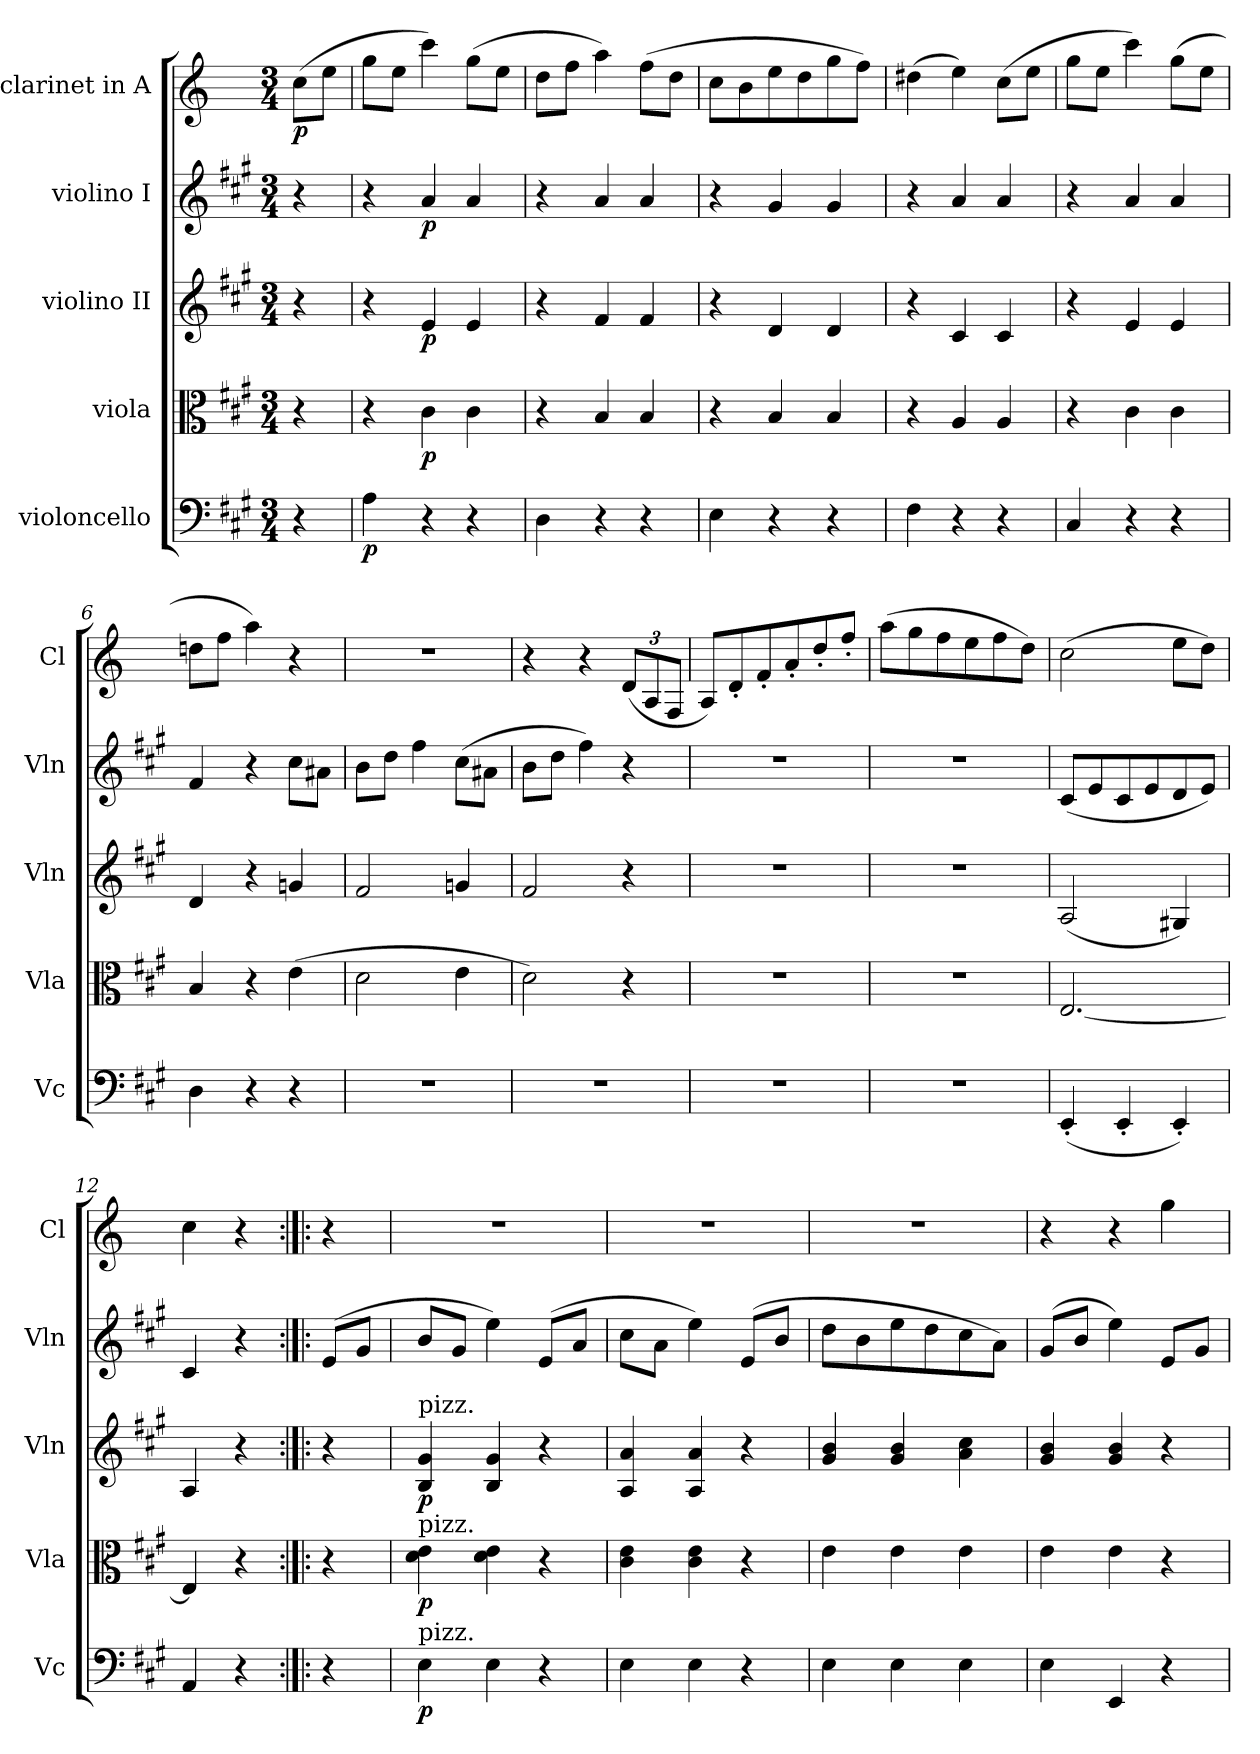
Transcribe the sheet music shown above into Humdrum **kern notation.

**kern	**dynam	**kern	**dynam	**kern	**dynam	**kern	**dynam	**kern	**dynam
*part5	*part5	*part4	*part4	*part3	*part3	*part2	*part2	*part1	*part1
*staff5	*staff5	*staff4	*staff4	*staff3	*staff3	*staff2	*staff2	*staff1	*staff1
*I"violoncello	*	*I"viola	*	*I"violino II	*	*I"violino I	*	*I"clarinet in A	*
*I'Vc	*	*I'Vla	*	*I'Vln	*	*I'Vln	*	*I'Cl	*
*clefF4	*	*clefC3	*	*clefG2	*	*clefG2	*	*clefG2	*
*	*	*	*	*	*	*	*	*ITrd2c3	*
*k[f#c#g#]	*	*k[f#c#g#]	*	*k[f#c#g#]	*	*k[f#c#g#]	*	*k[f#c#g#]	*
*A:	*	*A:	*	*A:	*	*A:	*	*A:	*
*M3/4	*	*M3/4	*	*M3/4	*	*M3/4	*	*M3/4	*
=	=	=	=	=	=	=	=	=	=
!	!	!	!	!	!	!	!	!	!LO:DY:b
4r	.	4r	.	4r	.	4r	.	(>8a\L	p
.	.	.	.	.	.	.	.	8cc#\J	.
=1	=1	=1	=1	=1	=1	=1	=1	=1	=1
!	!LO:DY:b	!	!	!	!	!	!	!	!
4A\	p	4r	.	4r	.	4r	.	8ee\L	.
.	.	.	.	.	.	.	.	8cc#\J	.
!	!	!	!LO:DY:b	!	!LO:DY:b	!	!LO:DY:b	!	!
4r	.	4c#\	p	4e/	p	4a/	p	4aa\)	.
4r	.	4c#\	.	4e/	.	4a/	.	(>8ee\L	.
.	.	.	.	.	.	.	.	8cc#\J	.
=2	=2	=2	=2	=2	=2	=2	=2	=2	=2
4D\	.	4r	.	4r	.	4r	.	8b\L	.
.	.	.	.	.	.	.	.	8dd\J	.
4r	.	4B/	.	4f#/	.	4a/	.	4ff#\)	.
4r	.	4B/	.	4f#/	.	4a/	.	(>8dd\L	.
.	.	.	.	.	.	.	.	8b\J	.
=3	=3	=3	=3	=3	=3	=3	=3	=3	=3
4E\	.	4r	.	4r	.	4r	.	8a\L	.
.	.	.	.	.	.	.	.	8g#\	.
4r	.	4B/	.	4d/	.	4g#/	.	8cc#\	.
.	.	.	.	.	.	.	.	8b\	.
4r	.	4B/	.	4d/	.	4g#/	.	8ee\	.
.	.	.	.	.	.	.	.	8dd\J)	.
=4	=4	=4	=4	=4	=4	=4	=4	=4	=4
4F#\	.	4r	.	4r	.	4r	.	(>4b#X\	.
4r	.	4A/	.	4c#/	.	4a/	.	4cc#\)	.
4r	.	4A/	.	4c#/	.	4a/	.	(>8a\L	.
.	.	.	.	.	.	.	.	8cc#\J	.
=5	=5	=5	=5	=5	=5	=5	=5	=5	=5
4C#/	.	4r	.	4r	.	4r	.	8ee\L	.
.	.	.	.	.	.	.	.	8cc#\J	.
4r	.	4c#\	.	4e/	.	4a/	.	4aa\)	.
4r	.	4c#\	.	4e/	.	4a/	.	(>8ee\L	.
.	.	.	.	.	.	.	.	8cc#\J	.
=6	=6	=6	=6	=6	=6	=6	=6	=6	=6
4D\	.	4B/	.	4d/	.	4f#/	.	8bn\L	.
.	.	.	.	.	.	.	.	8dd\J	.
4r	.	4r	.	4r	.	4r	.	4ff#\)	.
4r	.	(>4e\	.	4gn/	.	8cc#\L	.	4r	.
.	.	.	.	.	.	8a#X\J	.	.	.
=7	=7	=7	=7	=7	=7	=7	=7	=7	=7
2.r	.	2d\	.	2f#/	.	8b\L	.	2.r	.
.	.	.	.	.	.	8dd\J	.	.	.
.	.	.	.	.	.	4ff#\)	.	.	.
.	.	4e\	.	4gn/	.	(>8cc#\L	.	.	.
.	.	.	.	.	.	8a#X\J	.	.	.
!!LO:LB:g=z
=8	=8	=8	=8	=8	=8	=8	=8	=8	=8
2.r	.	2d\)	.	2f#/)	.	8b\L	.	4r	.
.	.	.	.	.	.	8dd\J	.	.	.
.	.	.	.	.	.	4ff#\)	.	4r	.
.	.	4r	.	4r	.	4r	.	(<12B/L	.
.	.	.	.	.	.	.	.	12F#/	.
.	.	.	.	.	.	.	.	12D/J	.
=9	=9	=9	=9	=9	=9	=9	=9	=9	=9
2.r	.	2.r	.	2.r	.	2.r	.	8F#/L)	.
.	.	.	.	.	.	.	.	8B'</	.
.	.	.	.	.	.	.	.	8d'</	.
.	.	.	.	.	.	.	.	8f#'</	.
.	.	.	.	.	.	.	.	8b'</	.
.	.	.	.	.	.	.	.	8dd'</J	.
=10	=10	=10	=10	=10	=10	=10	=10	=10	=10
2.r	.	2.r	.	2.r	.	2.r	.	(>8ff#\L	.
.	.	.	.	.	.	.	.	8ee\	.
.	.	.	.	.	.	.	.	8dd\	.
.	.	.	.	.	.	.	.	8cc#\	.
.	.	.	.	.	.	.	.	8dd\	.
.	.	.	.	.	.	.	.	8b\J)	.
=11	=11	=11	=11	=11	=11	=11	=11	=11	=11
(<4EE'</	.	[2.E/	.	(<2A/	.	(<8c#/L	.	(>2a\	.
.	.	.	.	.	.	8e/	.	.	.
4EE'</	.	.	.	.	.	8c#/	.	.	.
.	.	.	.	.	.	8e/	.	.	.
4EE'</)	.	.	.	4G#X/)	.	8d/	.	8cc#\L	.
.	.	.	.	.	.	8e/J)	.	8b\J)	.
=12	=12	=12	=12	=12	=12	=12	=12	=12	=12
4AA/	.	4E/]	.	4A/	.	4c#/	.	4a\	.
4r	.	4r	.	4r	.	4r	.	4r	.
=12X1:|!|:	=12X1:|!|:	=12X1:|!|:	=12X1:|!|:	=12X1:|!|:	=12X1:|!|:	=12X1:|!|:	=12X1:|!|:	=12X1:|!|:	=12X1:|!|:
4r	.	4r	.	4r	.	(>8e/L	.	4r	.
.	.	.	.	.	.	8g#/J	.	.	.
=13	=13	=13	=13	=13	=13	=13	=13	=13	=13
!	!	!	!	!LO:TX:a:t=pizz.	!	!	!	!	!
!	!	!LO:TX:a:t=pizz.	!	!	!	!	!	!	!
!LO:TX:a:t=pizz.	!	!	!	!	!	!	!	!	!
!	!LO:DY:b	!	!LO:DY:b	!	!LO:DY:b	!	!	!	!
4E\	p	4d\ 4e\	p	4B/ 4g#/	p	8b/L	.	2.r	.
.	.	.	.	.	.	8g#/J	.	.	.
4E\	.	4d\ 4e\	.	4B/ 4g#/	.	4ee\)	.	.	.
4r	.	4r	.	4r	.	(>8e/L	.	.	.
.	.	.	.	.	.	8a/J	.	.	.
=14	=14	=14	=14	=14	=14	=14	=14	=14	=14
4E\	.	4c#\ 4e\	.	4A/ 4a/	.	8cc#\L	.	2.r	.
.	.	.	.	.	.	8a\J	.	.	.
4E\	.	4c#\ 4e\	.	4A/ 4a/	.	4ee\)	.	.	.
4r	.	4r	.	4r	.	(>8e/L	.	.	.
.	.	.	.	.	.	8b/J	.	.	.
=15	=15	=15	=15	=15	=15	=15	=15	=15	=15
4E\	.	4e\	.	4g#/ 4b/	.	8dd\L	.	2.r	.
.	.	.	.	.	.	8b\	.	.	.
4E\	.	4e\	.	4g#/ 4b/	.	8ee\	.	.	.
.	.	.	.	.	.	8dd\	.	.	.
4E\	.	4e\	.	4a\ 4cc#\	.	8cc#\	.	.	.
.	.	.	.	.	.	8a\J)	.	.	.
=16	=16	=16	=16	=16	=16	=16	=16	=16	=16
4E\	.	4e\	.	4g#/ 4b/	.	(>8g#/L	.	4r	.
.	.	.	.	.	.	8b/J	.	.	.
4EE/	.	4e\	.	4g#/ 4b/	.	4ee\)	.	4r	.
4r	.	4r	.	4r	.	(<8e/L	.	(>4ee\	.
.	.	.	.	.	.	8g#/J	.	.	.
=	=	=	=	=	=	=	=	=	=
*-	*-	*-	*-	*-	*-	*-	*-	*-	*-
